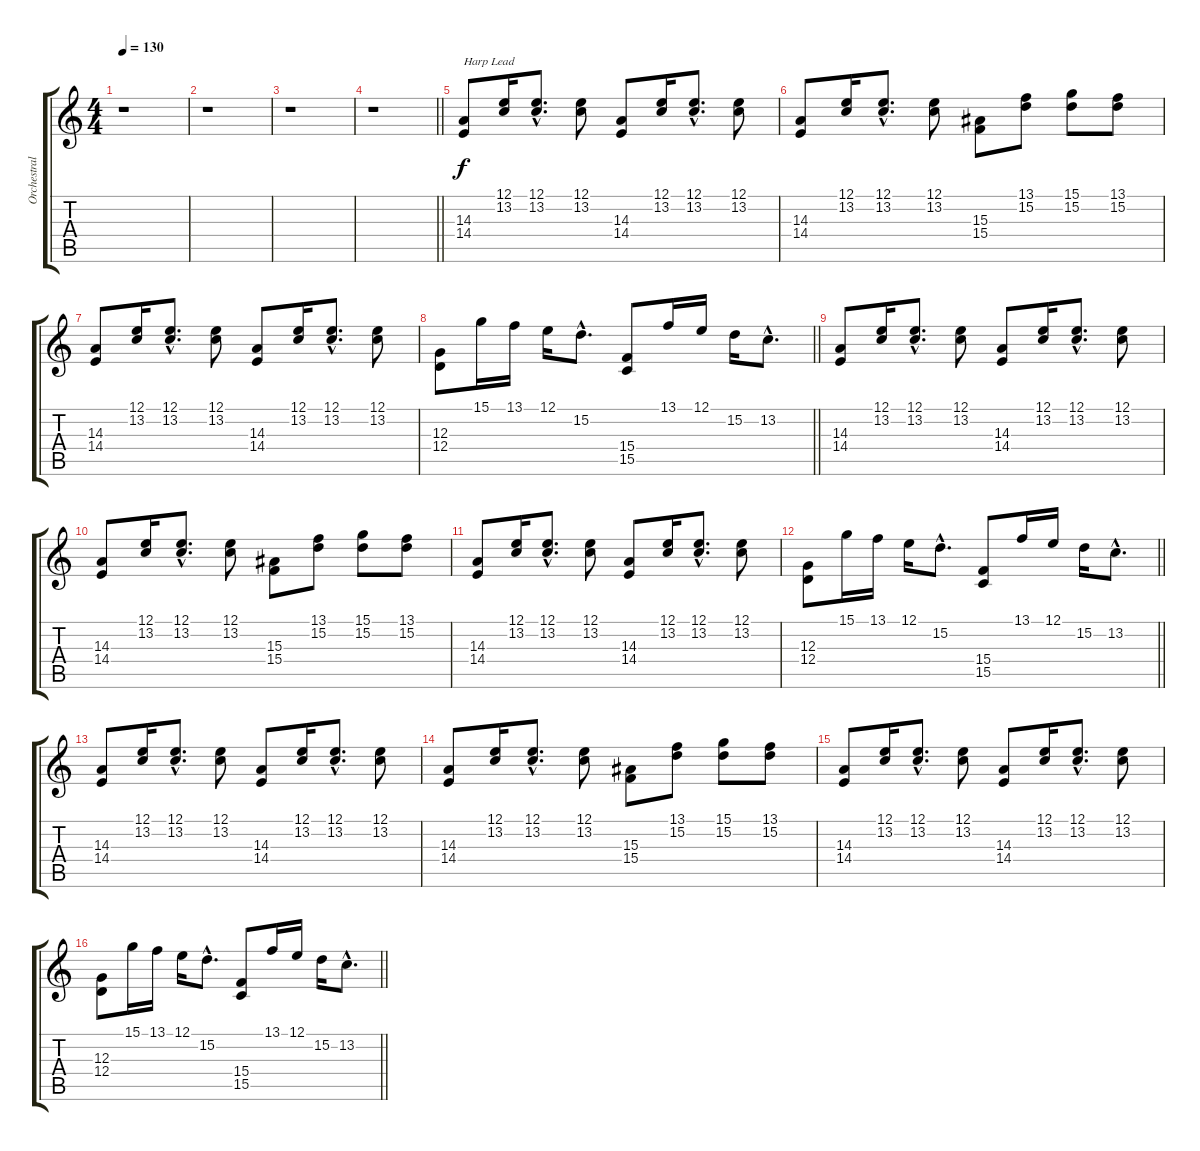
\track ("Orchestral Harp" "Orchestral") {instrument orchestralharp}
\staff {score tabs}
\tuning (E4 B3 G3 D3 A2 E2) {hide}
\ts (4 4)
\tempo 130
\clef g2
\ks c
r.1{dy f instrument orchestralharp} |
r.1 |
r.1 |
\barLineRight lightlight
r.1 |
(14.3 14.4).8{txt "Harp Lead"} (12.1 13.2).16 (12.1{hac} 13.2{hac}).8{d} (12.1 13.2).8 (14.3 14.4).8 (12.1 13.2).16 (12.1{hac} 13.2{hac}).8{d} (12.1 13.2).8 |
(14.3 14.4).8 (12.1 13.2).16 (12.1{hac} 13.2{hac}).8{d} (12.1 13.2).8 (15.3 15.4).8 (13.1 15.2).8 (15.1 15.2).8 (13.1 15.2).8 |
(14.3 14.4).8 (12.1 13.2).16 (12.1{hac} 13.2{hac}).8{d} (12.1 13.2).8 (14.3 14.4).8 (12.1 13.2).16 (12.1{hac} 13.2{hac}).8{d} (12.1 13.2).8 |
\barLineRight lightlight
(12.3 12.4).8 15.1.16 13.1.16 12.1.16 15.2{hac}.8{d} (15.4 15.5).8 13.1.16 12.1.16 15.2.16 13.2{hac}.8{d} |
(14.3 14.4).8 (12.1 13.2).16 (12.1{hac} 13.2{hac}).8{d} (12.1 13.2).8 (14.3 14.4).8 (12.1 13.2).16 (12.1{hac} 13.2{hac}).8{d} (12.1 13.2).8 |
(14.3 14.4).8 (12.1 13.2).16 (12.1{hac} 13.2{hac}).8{d} (12.1 13.2).8 (15.3 15.4).8 (13.1 15.2).8 (15.1 15.2).8 (13.1 15.2).8 |
(14.3 14.4).8 (12.1 13.2).16 (12.1{hac} 13.2{hac}).8{d} (12.1 13.2).8 (14.3 14.4).8 (12.1 13.2).16 (12.1{hac} 13.2{hac}).8{d} (12.1 13.2).8 |
\barLineRight lightlight
(12.3 12.4).8 15.1.16 13.1.16 12.1.16 15.2{hac}.8{d} (15.4 15.5).8 13.1.16 12.1.16 15.2.16 13.2{hac}.8{d} |
(14.3 14.4).8 (12.1 13.2).16 (12.1{hac} 13.2{hac}).8{d} (12.1 13.2).8 (14.3 14.4).8 (12.1 13.2).16 (12.1{hac} 13.2{hac}).8{d} (12.1 13.2).8 |
(14.3 14.4).8 (12.1 13.2).16 (12.1{hac} 13.2{hac}).8{d} (12.1 13.2).8 (15.3 15.4).8 (13.1 15.2).8 (15.1 15.2).8 (13.1 15.2).8 |
(14.3 14.4).8 (12.1 13.2).16 (12.1{hac} 13.2{hac}).8{d} (12.1 13.2).8 (14.3 14.4).8 (12.1 13.2).16 (12.1{hac} 13.2{hac}).8{d} (12.1 13.2).8 |
\barLineRight lightlight
(12.3 12.4).8 15.1.16 13.1.16 12.1.16 15.2{hac}.8{d} (15.4 15.5).8 13.1.16 12.1.16 15.2.16 13.2{hac}.8{d}
